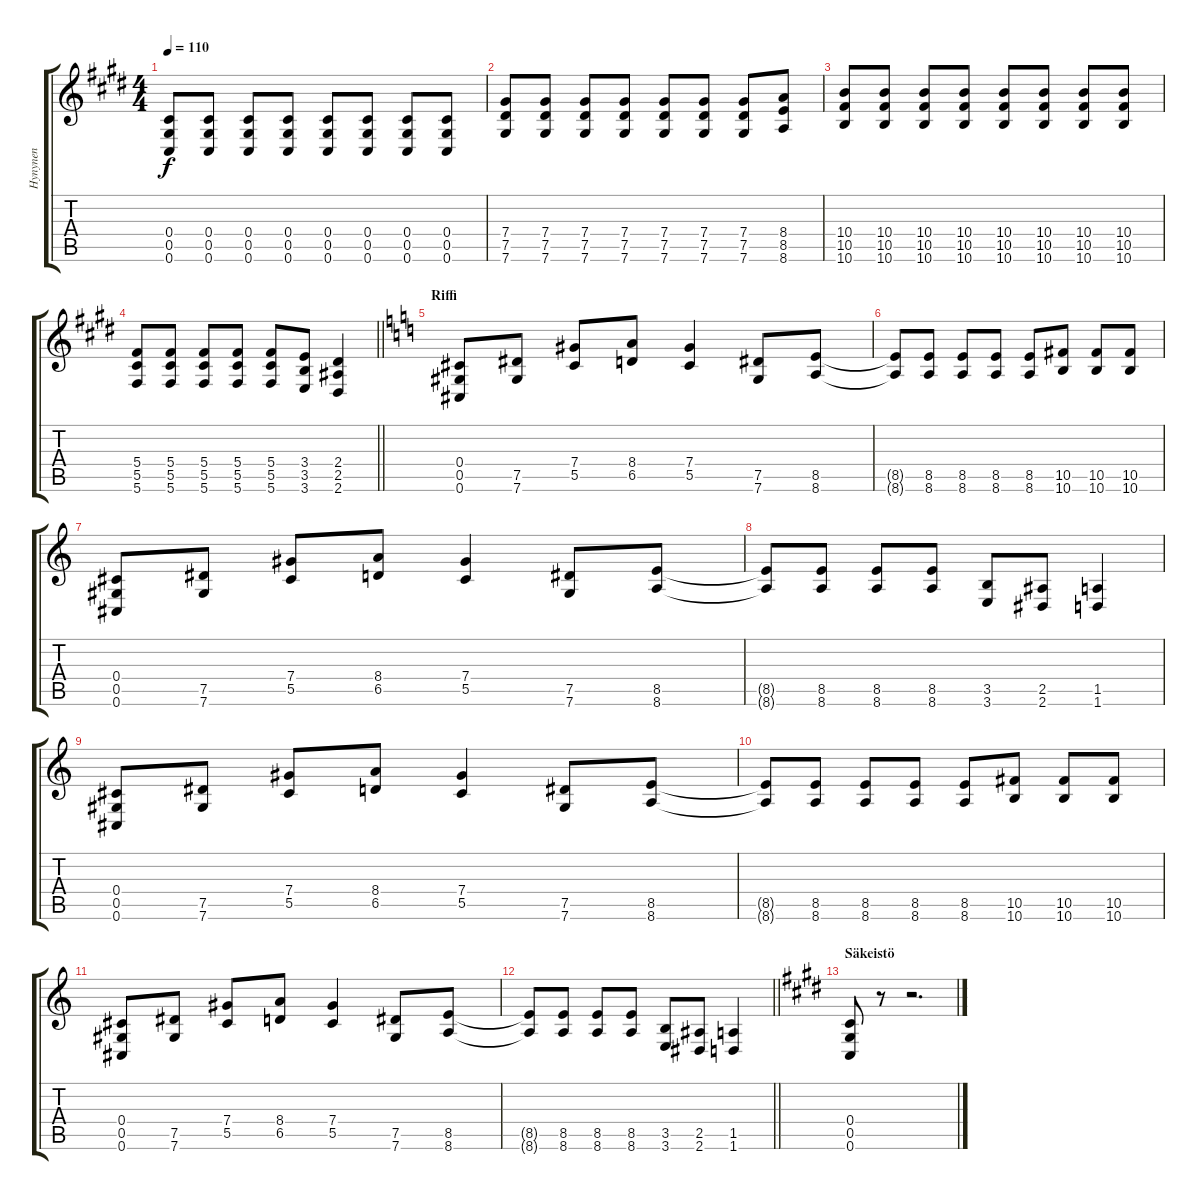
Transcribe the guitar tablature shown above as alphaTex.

\track ("Hynynen" "Hynynen") {instrument overdrivenguitar}
\staff {score tabs}
\tuning (Eb4 Bb3 Gb3 Db3 Ab2 Db2) {hide}
\ts (4 4)
\tempo 110
\clef g2
\ks c#minor
(0.4 0.5 0.6).8{dy f} (0.4 0.5 0.6).8 (0.4 0.5 0.6).8 (0.4 0.5 0.6).8 (0.4 0.5 0.6).8 (0.4 0.5 0.6).8 (0.4 0.5 0.6).8 (0.4 0.5 0.6).8 |
(7.4 7.5 7.6).8 (7.4 7.5 7.6).8 (7.4 7.5 7.6).8 (7.4 7.5 7.6).8 (7.4 7.5 7.6).8 (7.4 7.5 7.6).8 (7.4 7.5 7.6).8 (8.4 8.5 8.6).8 |
(10.4 10.5 10.6).8 (10.4 10.5 10.6).8 (10.4 10.5 10.6).8 (10.4 10.5 10.6).8 (10.4 10.5 10.6).8 (10.4 10.5 10.6).8 (10.4 10.5 10.6).8 (10.4 10.5 10.6).8 |
\barLineRight lightlight
(5.4 5.5 5.6).8 (5.4 5.5 5.6).8 (5.4 5.5 5.6).8 (5.4 5.5 5.6).8 (5.4 5.5 5.6).8 (3.4 3.5 3.6).8 (2.4 2.5 2.6).4 |
\section ("" "Riffi")
\ks c
(0.4 0.5 0.6).8 (7.5 7.6).8 (7.4 5.5).8 (8.4 6.5).8 (7.4 5.5).4 (7.5 7.6).8 (8.5 8.6).8 |
(8.5{t} 8.6{t}).8 (8.5 8.6).8 (8.5 8.6).8 (8.5 8.6).8 (8.5 8.6).8 (10.5 10.6).8 (10.5 10.6).8 (10.5 10.6).8 |
(0.4 0.5 0.6).8 (7.5 7.6).8 (7.4 5.5).8 (8.4 6.5).8 (7.4 5.5).4 (7.5 7.6).8 (8.5 8.6).8 |
(8.5{t} 8.6{t}).8 (8.5 8.6).8 (8.5 8.6).8 (8.5 8.6).8 (3.5 3.6).8 (2.5 2.6).8 (1.5 1.6).4 |
(0.4 0.5 0.6).8 (7.5 7.6).8 (7.4 5.5).8 (8.4 6.5).8 (7.4 5.5).4 (7.5 7.6).8 (8.5 8.6).8 |
(8.5{t} 8.6{t}).8 (8.5 8.6).8 (8.5 8.6).8 (8.5 8.6).8 (8.5 8.6).8 (10.5 10.6).8 (10.5 10.6).8 (10.5 10.6).8 |
(0.4 0.5 0.6).8 (7.5 7.6).8 (7.4 5.5).8 (8.4 6.5).8 (7.4 5.5).4 (7.5 7.6).8 (8.5 8.6).8 |
\barLineRight lightlight
(8.5{t} 8.6{t}).8 (8.5 8.6).8 (8.5 8.6).8 (8.5 8.6).8 (3.5 3.6).8 (2.5 2.6).8 (1.5 1.6).4 |
\section ("" "Säkeistö")
\ks c#minor
(0.4 0.5 0.6).8 r.8 r.2{d}
